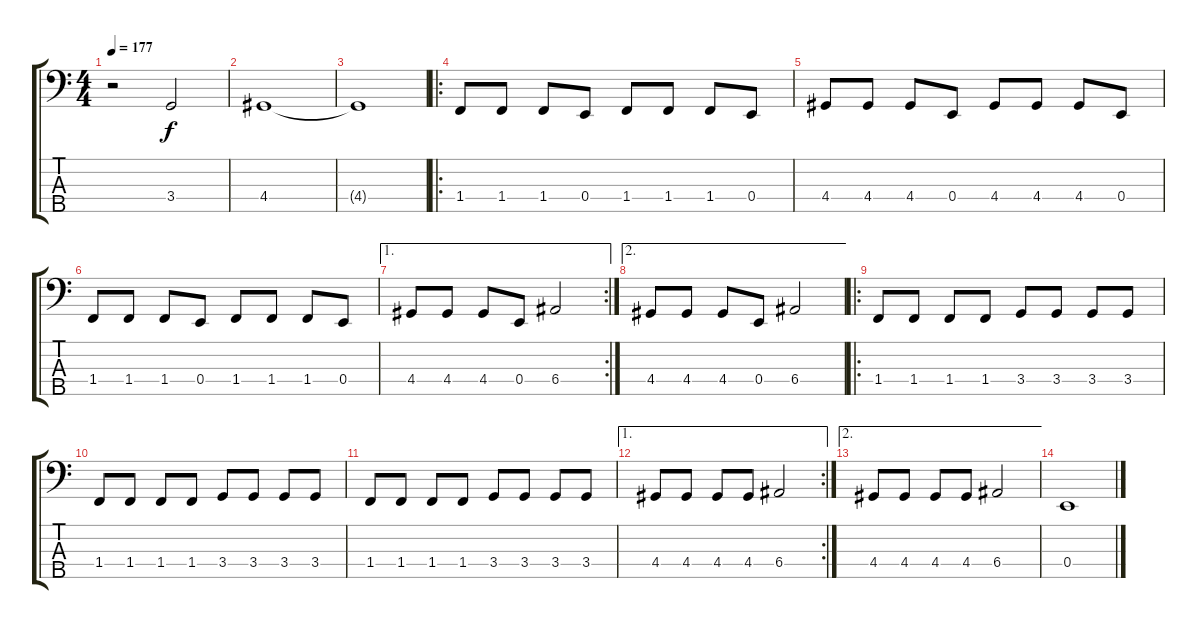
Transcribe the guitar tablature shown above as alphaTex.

\track "" {instrument electricbasspick}
\staff {score tabs}
\tuning (G2 D2 A1 E1 B0) {hide}
\ts (4 4)
\tempo 177
\clef f4
\ks c
r.2{dy f} 3.4.2 |
4.4.1 |
4.4{t}.1 |
\ro
1.4.8 1.4.8 1.4.8 0.4.8 1.4.8 1.4.8 1.4.8 0.4.8 |
4.4.8 4.4.8 4.4.8 0.4.8 4.4.8 4.4.8 4.4.8 0.4.8 |
1.4.8 1.4.8 1.4.8 0.4.8 1.4.8 1.4.8 1.4.8 0.4.8 |
\ae 1
\rc 2
4.4.8 4.4.8 4.4.8 0.4.8 6.4.2 |
\ae 2
4.4.8 4.4.8 4.4.8 0.4.8 6.4.2 |
\ro
1.4.8 1.4.8 1.4.8 1.4.8 3.4.8 3.4.8 3.4.8 3.4.8 |
1.4.8 1.4.8 1.4.8 1.4.8 3.4.8 3.4.8 3.4.8 3.4.8 |
1.4.8 1.4.8 1.4.8 1.4.8 3.4.8 3.4.8 3.4.8 3.4.8 |
\ae 1
\rc 2
4.4.8 4.4.8 4.4.8 4.4.8 6.4.2 |
\ae 2
4.4.8 4.4.8 4.4.8 4.4.8 6.4.2 |
0.4.1
